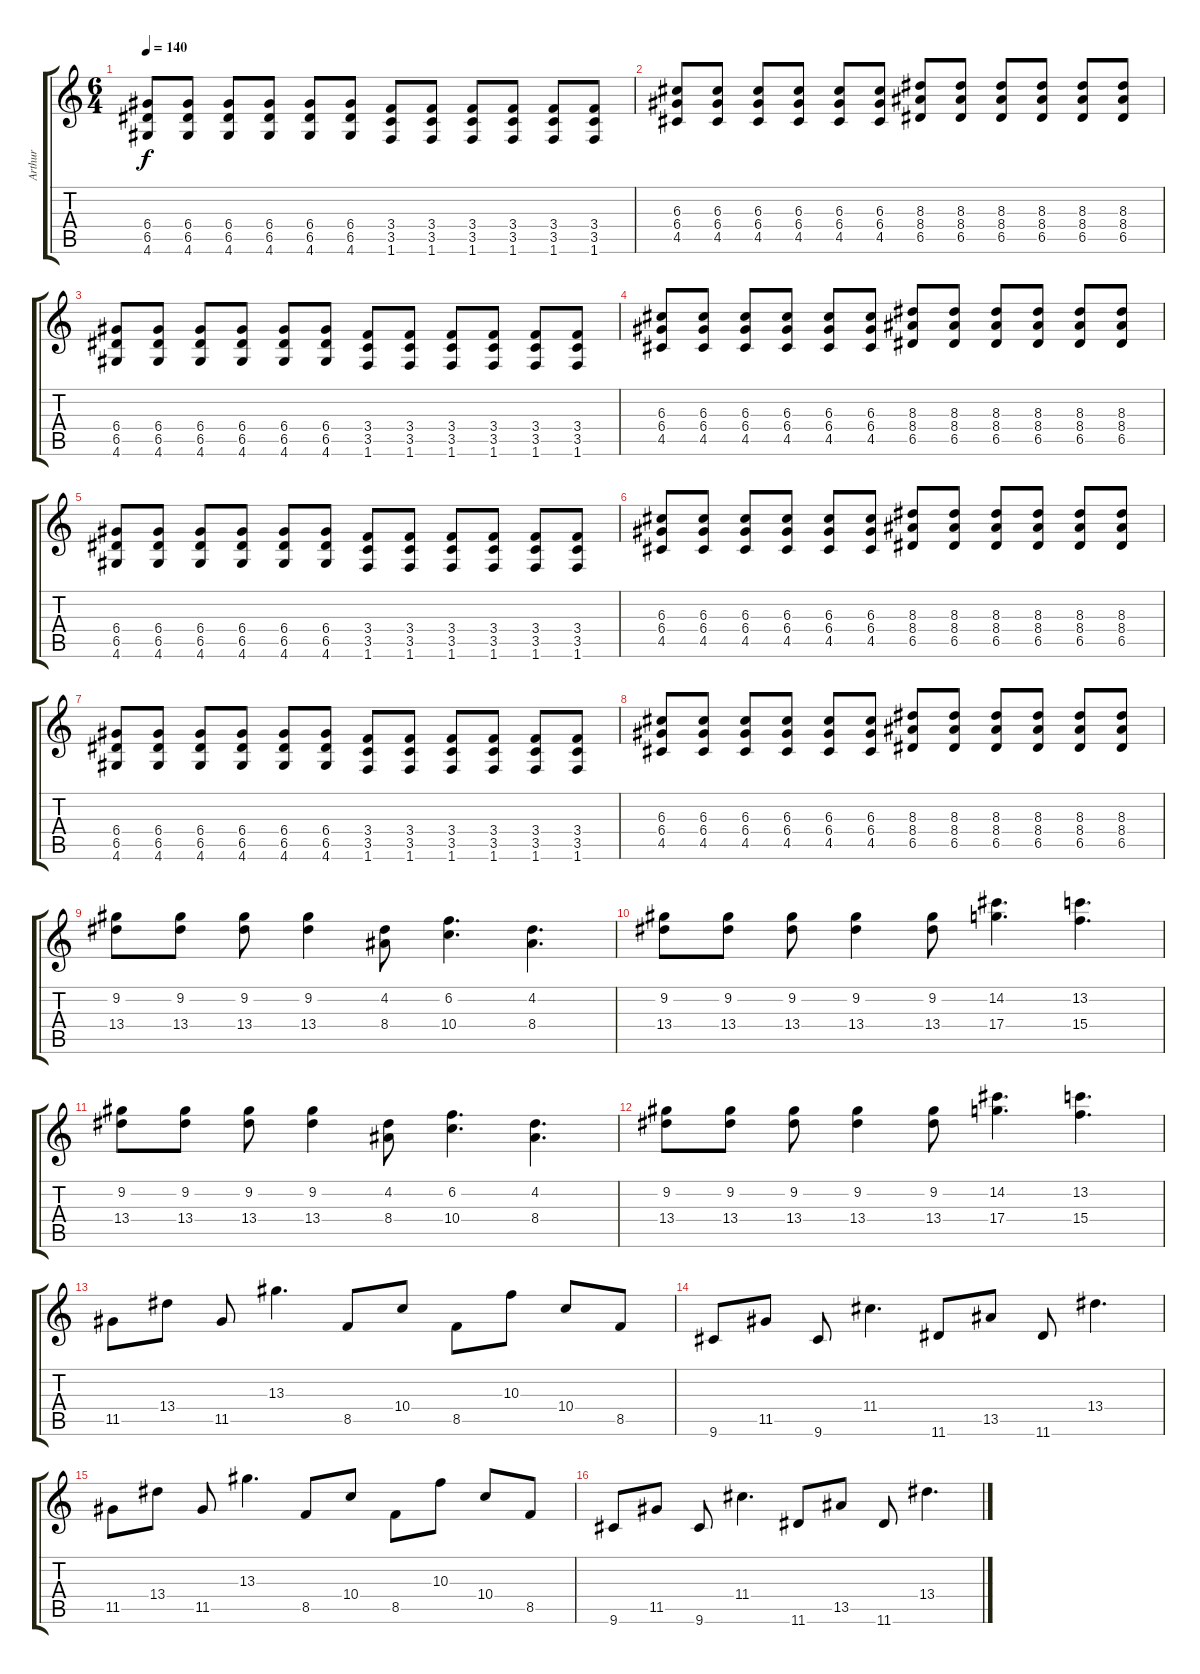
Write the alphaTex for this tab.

\track ("Arthur" "Arthur") {instrument distortionguitar}
\staff {score tabs}
\tuning (E4 B3 G3 D3 A2 E2) {hide}
\ts (6 4)
\tempo 140
\clef g2
\ks c
(6.4 6.5 4.6).8{dy f instrument distortionguitar} (6.4 6.5 4.6).8 (6.4 6.5 4.6).8 (6.4 6.5 4.6).8 (6.4 6.5 4.6).8 (6.4 6.5 4.6).8 (3.4 3.5 1.6).8 (3.4 3.5 1.6).8 (3.4 3.5 1.6).8 (3.4 3.5 1.6).8 (3.4 3.5 1.6).8 (3.4 3.5 1.6).8 |
(6.3 6.4 4.5).8 (6.3 6.4 4.5).8 (6.3 6.4 4.5).8 (6.3 6.4 4.5).8 (6.3 6.4 4.5).8 (6.3 6.4 4.5).8 (8.3 8.4 6.5).8 (8.3 8.4 6.5).8 (8.3 8.4 6.5).8 (8.3 8.4 6.5).8 (8.3 8.4 6.5).8 (8.3 8.4 6.5).8 |
(6.4 6.5 4.6).8 (6.4 6.5 4.6).8 (6.4 6.5 4.6).8 (6.4 6.5 4.6).8 (6.4 6.5 4.6).8 (6.4 6.5 4.6).8 (3.4 3.5 1.6).8 (3.4 3.5 1.6).8 (3.4 3.5 1.6).8 (3.4 3.5 1.6).8 (3.4 3.5 1.6).8 (3.4 3.5 1.6).8 |
(6.3 6.4 4.5).8 (6.3 6.4 4.5).8 (6.3 6.4 4.5).8 (6.3 6.4 4.5).8 (6.3 6.4 4.5).8 (6.3 6.4 4.5).8 (8.3 8.4 6.5).8 (8.3 8.4 6.5).8 (8.3 8.4 6.5).8 (8.3 8.4 6.5).8 (8.3 8.4 6.5).8 (8.3 8.4 6.5).8 |
(6.4 6.5 4.6).8{instrument distortionguitar} (6.4 6.5 4.6).8 (6.4 6.5 4.6).8 (6.4 6.5 4.6).8 (6.4 6.5 4.6).8 (6.4 6.5 4.6).8 (3.4 3.5 1.6).8 (3.4 3.5 1.6).8 (3.4 3.5 1.6).8 (3.4 3.5 1.6).8 (3.4 3.5 1.6).8 (3.4 3.5 1.6).8 |
(6.3 6.4 4.5).8 (6.3 6.4 4.5).8 (6.3 6.4 4.5).8 (6.3 6.4 4.5).8 (6.3 6.4 4.5).8 (6.3 6.4 4.5).8 (8.3 8.4 6.5).8 (8.3 8.4 6.5).8 (8.3 8.4 6.5).8 (8.3 8.4 6.5).8 (8.3 8.4 6.5).8 (8.3 8.4 6.5).8 |
(6.4 6.5 4.6).8 (6.4 6.5 4.6).8 (6.4 6.5 4.6).8 (6.4 6.5 4.6).8 (6.4 6.5 4.6).8 (6.4 6.5 4.6).8 (3.4 3.5 1.6).8 (3.4 3.5 1.6).8 (3.4 3.5 1.6).8 (3.4 3.5 1.6).8 (3.4 3.5 1.6).8 (3.4 3.5 1.6).8 |
(6.3 6.4 4.5).8 (6.3 6.4 4.5).8 (6.3 6.4 4.5).8 (6.3 6.4 4.5).8 (6.3 6.4 4.5).8 (6.3 6.4 4.5).8 (8.3 8.4 6.5).8 (8.3 8.4 6.5).8 (8.3 8.4 6.5).8 (8.3 8.4 6.5).8 (8.3 8.4 6.5).8 (8.3 8.4 6.5).8 |
(9.2 13.4).8{volume 16} (9.2 13.4).8 (9.2 13.4).8 (9.2 13.4).4 (4.2 8.4).8 (6.2 10.4).4{d} (4.2 8.4).4{d} |
(9.2 13.4).8 (9.2 13.4).8 (9.2 13.4).8 (9.2 13.4).4 (9.2 13.4).8 (14.2 17.4).4{d} (13.2 15.4).4{d} |
(9.2 13.4).8 (9.2 13.4).8 (9.2 13.4).8 (9.2 13.4).4 (4.2 8.4).8 (6.2 10.4).4{d} (4.2 8.4).4{d} |
(9.2 13.4).8 (9.2 13.4).8 (9.2 13.4).8 (9.2 13.4).4 (9.2 13.4).8 (14.2 17.4).4{d} (13.2 15.4).4{d} |
11.5.8{volume 9 instrument electricguitarclean} 13.4.8 11.5.8 13.3.4{d} 8.5.8 10.4.8 8.5.8 10.3.8 10.4.8 8.5.8 |
9.6.8 11.5.8 9.6.8 11.4.4{d} 11.6.8 13.5.8 11.6.8 13.4.4{d} |
11.5.8{volume 9 instrument electricguitarclean} 13.4.8 11.5.8 13.3.4{d} 8.5.8 10.4.8 8.5.8 10.3.8 10.4.8 8.5.8 |
9.6.8 11.5.8 9.6.8 11.4.4{d} 11.6.8 13.5.8 11.6.8 13.4.4{d}
